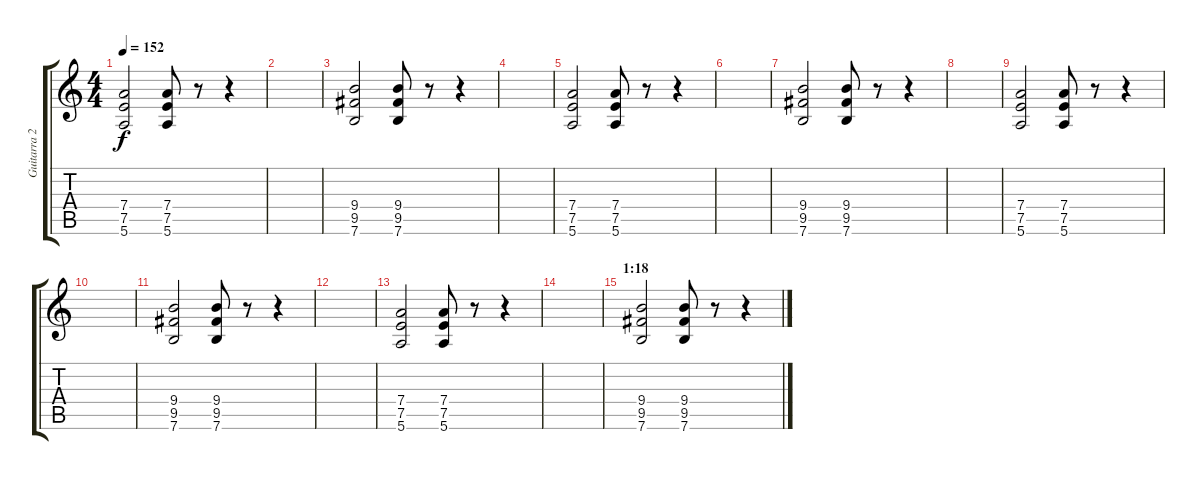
\track ("Guitarra 2" "Guitarra 2") {instrument overdrivenguitar}
\staff {score tabs}
\tuning (E4 B3 G3 D3 A2 E2) {hide}
\ts (4 4)
\tempo 152
\clef g2
\ks c
(7.4 7.5 5.6).2{dy f instrument overdrivenguitar} (7.4 7.5 5.6).8 r.8 r.4 |
|
(9.4 9.5 7.6).2{volume 12 instrument overdrivenguitar} (9.4 9.5 7.6).8 r.8 r.4 |
|
(7.4 7.5 5.6).2{instrument overdrivenguitar} (7.4 7.5 5.6).8 r.8 r.4 |
|
(9.4 9.5 7.6).2{volume 12 instrument overdrivenguitar} (9.4 9.5 7.6).8 r.8 r.4 |
|
(7.4 7.5 5.6).2{instrument overdrivenguitar} (7.4 7.5 5.6).8 r.8 r.4 |
|
(9.4 9.5 7.6).2{volume 12 instrument overdrivenguitar} (9.4 9.5 7.6).8 r.8 r.4 |
|
(7.4 7.5 5.6).2{instrument overdrivenguitar} (7.4 7.5 5.6).8 r.8 r.4 |
|
\section ("" "1:18")
(9.4 9.5 7.6).2{volume 12 instrument overdrivenguitar} (9.4 9.5 7.6).8 r.8 r.4
